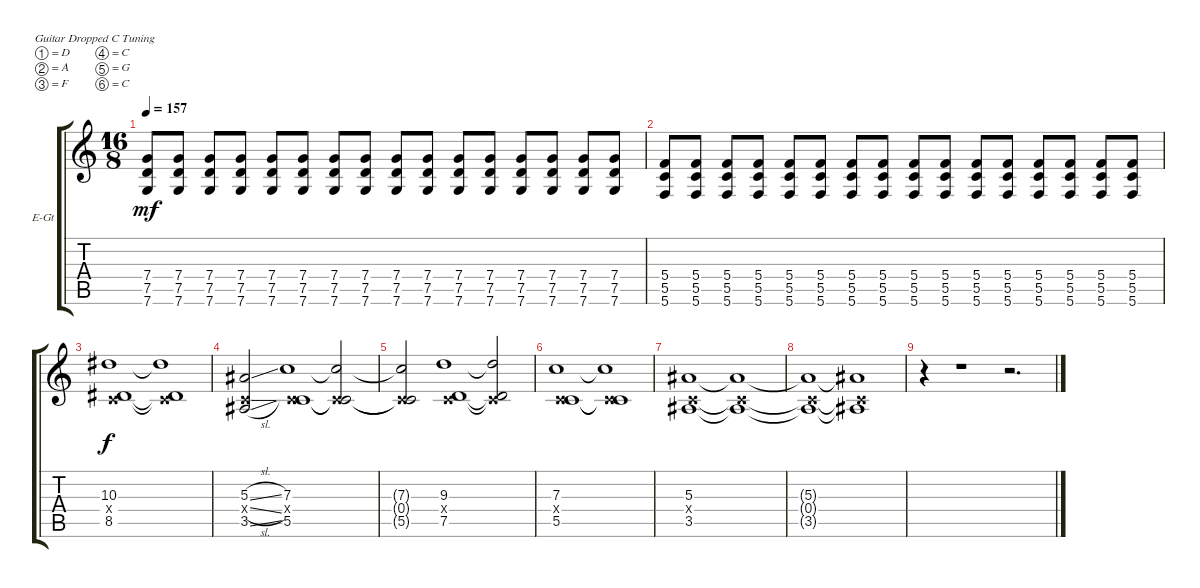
\bracketExtendMode groupsimilarinstruments
\firstSystemTrackNameOrientation horizontal
\otherSystemsTrackNameOrientation horizontal
\track ("Electric Guitar 2" "E-Gt") {instrument distortionguitar}
\staff {score tabs}
\tuning (D4 A3 F3 C3 G2 C2)
\ts (16 8)
\tempo 157
\clef g2
\ks c
(7.4 7.5 7.6).8{dy mf} (7.4 7.5 7.6).8 (7.4 7.5 7.6).8 (7.4 7.5 7.6).8 (7.4 7.5 7.6).8 (7.4 7.5 7.6).8 (7.4 7.5 7.6).8 (7.4 7.5 7.6).8 (7.4 7.5 7.6).8 (7.4 7.5 7.6).8 (7.4 7.5 7.6).8 (7.4 7.5 7.6).8 (7.4 7.5 7.6).8 (7.4 7.5 7.6).8 (7.4 7.5 7.6).8 (7.4 7.5 7.6).8 |
(5.4 5.5 5.6).8 (5.4 5.5 5.6).8 (5.4 5.5 5.6).8 (5.4 5.5 5.6).8 (5.4 5.5 5.6).8 (5.4 5.5 5.6).8 (5.4 5.5 5.6).8 (5.4 5.5 5.6).8 (5.4 5.5 5.6).8 (5.4 5.5 5.6).8 (5.4 5.5 5.6).8 (5.4 5.5 5.6).8 (5.4 5.5 5.6).8 (5.4 5.5 5.6).8 (5.4 5.5 5.6).8 (5.4 5.5 5.6).8 |
(10.3 0.4{x} 8.5).1{dy f} (10.3{t} 0.4{x t} 8.5{t}).1 |
(5.3{sl} 0.4{sl x} 3.5{sl}).2 (7.3 0.4{x} 5.5).1 (7.3{t} 0.4{x t} 5.5{t}).2 |
(7.3{t} 0.4{x t} 5.5{t}).2 (9.3 0.4{x} 7.5).1 (9.3{t} 0.4{x t} 7.5{t}).2 |
(7.3 0.4{x} 5.5).1 (7.3{t} 0.4{x t} 5.5{t}).1 |
(5.3 0.4{x} 3.5).1 (5.3{t} 0.4{x t} 3.5{t}).1 |
(5.3{t} 0.4{x t} 3.5{t}).1 (5.3{t} 0.4{x t} 3.5{t}).1 |
r.4 r.1 r.2{d}
